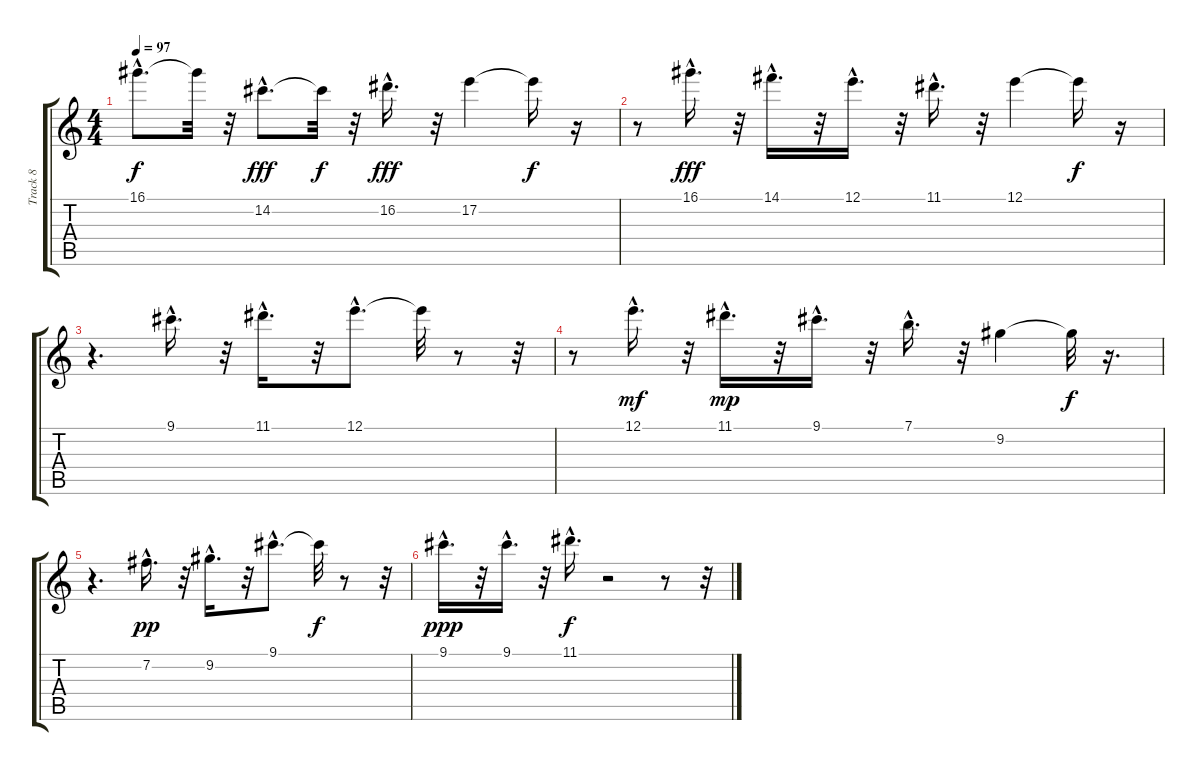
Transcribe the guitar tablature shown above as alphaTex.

\track ("Track 8" "Track 8") {instrument overdrivenguitar}
\staff {score tabs}
\tuning (E4 B3 G3 D3 A2 E2) {hide}
\ts (4 4)
\tempo 97
\clef g2
\ks c
16.1{hac t}.8{d dy f} 16.1{t}.32 r.32 14.2{hac}.8{d dy fff} 14.2{t}.32{dy f} r.32 16.2{hac}.16{d dy fff} r.32 17.2.4 17.2{t}.16{dy f} r.16 |
r.8 16.1{hac}.16{d dy fff} r.32 14.1{hac}.16{d} r.32 12.1{hac}.16{d} r.32 11.1{hac}.16{d} r.32 12.1.4 12.1{t}.16{dy f} r.16 |
r.4{d} 9.1{hac}.16{d} r.32 11.1{hac}.16{d} r.32 12.1{hac}.8{d} 12.1{t}.32 r.8 r.32 |
r.8 12.1{hac}.16{d dy mf} r.32 11.1{hac}.16{d dy mp} r.32 9.1{hac}.16{d} r.32 7.1{hac}.16{d} r.32 9.2.4 9.2{t}.32{dy f} r.16{d} |
r.4{d} 7.2{hac}.16{d dy pp} r.32 9.2{hac}.16{d} r.32 9.1{hac}.8{d} 9.1{t}.32{dy f} r.8 r.32 |
9.1{hac}.16{d dy ppp} r.32 9.1{hac}.16{d} r.32 11.1{hac}.16{d dy f} r.2 r.8 r.32
